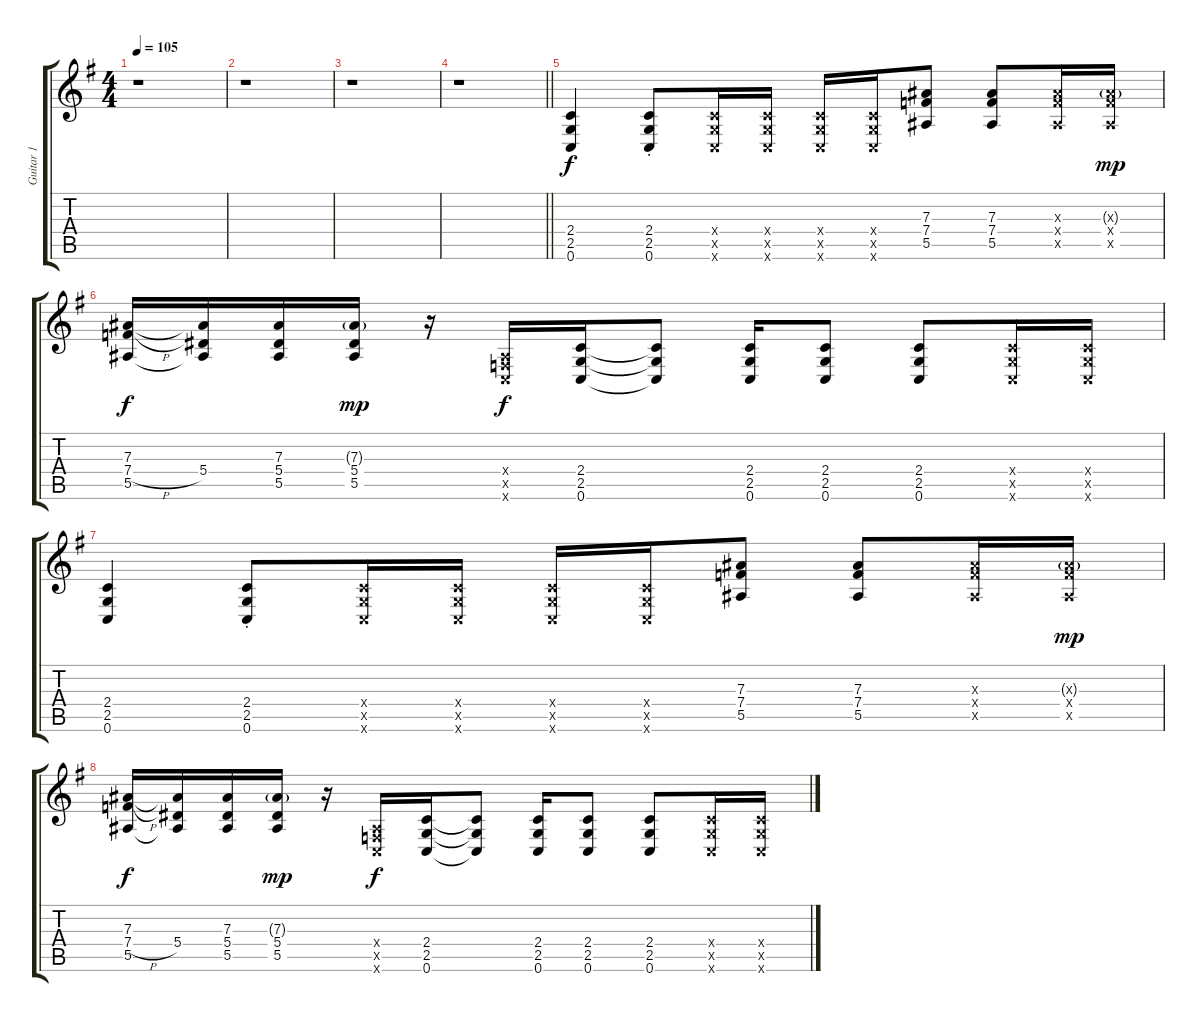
\track ("Guitar 1" "Guitar 1") {instrument distortionguitar}
\staff {score tabs}
\tuning (C4 G3 Eb3 Bb2 F2 C2) {hide}
\ts (4 4)
\tempo 105
\clef g2
\ks g
r.1{dy f} |
r.1 |
r.1 |
\barLineRight lightlight
r.1 |
(2.4 2.5 0.6).4 (2.4{st} 2.5{st} 0.6{st}).8 (2.4{x} 2.5{x} 0.6{x}).16 (2.4{x} 2.5{x} 0.6{x}).16 (2.4{x} 2.5{x} 0.6{x}).16 (2.4{x} 2.5{x} 0.6{x}).16 (7.3 7.4 5.5).8 (7.3 7.4 5.5).8 (7.3{x} 7.4{x} 5.5{x}).16 (7.3{g x} 7.4{x} 5.5{x}).16{dy mp} |
(7.3 7.4{h} 5.5).16{dy f} (7.3{t} 5.4 5.5{t}).16 (7.3 5.4 5.5).16 (7.3{g} 5.4 5.5).16{dy mp} r.16 (0.4{x} 0.5{x} 0.6{x}).16{dy f} (2.4 2.5 0.6).16 (2.4{t} 2.5{t} 0.6{t}).8 (2.4 2.5 0.6).16 (2.4 2.5 0.6).8 (2.4 2.5 0.6).8 (2.4{x} 2.5{x} 0.6{x}).16 (2.4{x} 2.5{x} 0.6{x}).16 |
(2.4 2.5 0.6).4 (2.4{st} 2.5{st} 0.6{st}).8 (2.4{x} 2.5{x} 0.6{x}).16 (2.4{x} 2.5{x} 0.6{x}).16 (2.4{x} 2.5{x} 0.6{x}).16 (2.4{x} 2.5{x} 0.6{x}).16 (7.3 7.4 5.5).8 (7.3 7.4 5.5).8 (7.3{x} 7.4{x} 5.5{x}).16 (7.3{g x} 7.4{x} 5.5{x}).16{dy mp} |
(7.3 7.4{h} 5.5).16{dy f} (7.3{t} 5.4 5.5{t}).16 (7.3 5.4 5.5).16 (7.3{g} 5.4 5.5).16{dy mp} r.16 (0.4{x} 0.5{x} 0.6{x}).16{dy f} (2.4 2.5 0.6).16 (2.4{t} 2.5{t} 0.6{t}).8 (2.4 2.5 0.6).16 (2.4 2.5 0.6).8 (2.4 2.5 0.6).8 (2.4{x} 2.5{x} 0.6{x}).16 (2.4{x} 2.5{x} 0.6{x}).16
